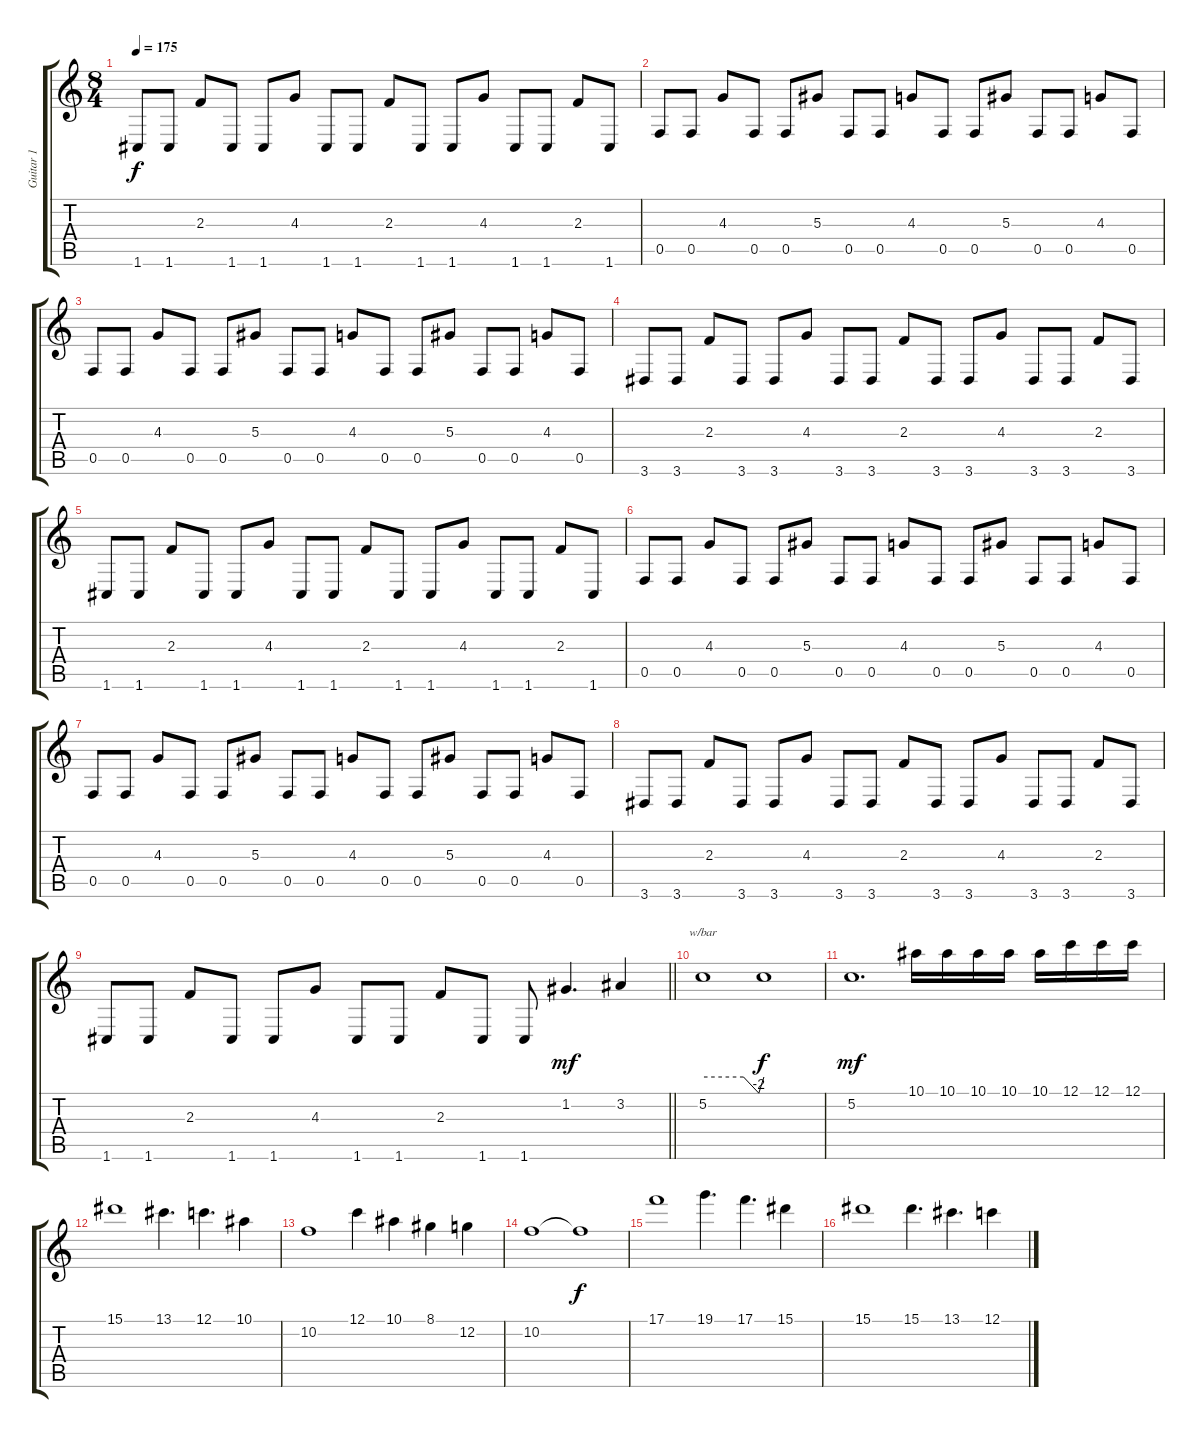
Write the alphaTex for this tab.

\track ("Guitar 1" "Guitar 1") {instrument distortionguitar}
\staff {score tabs}
\tuning (C4 G3 Eb3 Bb2 F2 C2) {hide}
\ts (8 4)
\tempo 175
\clef g2
\ks c
1.6.8{dy f} 1.6.8 2.3.8 1.6.8 1.6.8 4.3.8 1.6.8 1.6.8 2.3.8 1.6.8 1.6.8 4.3.8 1.6.8 1.6.8 2.3.8 1.6.8 |
0.5.8{volume 16 instrument electricguitarclean} 0.5.8 4.3.8 0.5.8 0.5.8 5.3.8 0.5.8 0.5.8 4.3.8 0.5.8 0.5.8 5.3.8 0.5.8 0.5.8 4.3.8 0.5.8 |
0.5.8 0.5.8 4.3.8 0.5.8 0.5.8 5.3.8 0.5.8 0.5.8 4.3.8 0.5.8 0.5.8 5.3.8 0.5.8 0.5.8 4.3.8 0.5.8 |
3.6.8 3.6.8 2.3.8 3.6.8 3.6.8 4.3.8 3.6.8 3.6.8 2.3.8 3.6.8 3.6.8 4.3.8 3.6.8 3.6.8 2.3.8 3.6.8 |
1.6.8 1.6.8 2.3.8 1.6.8 1.6.8 4.3.8 1.6.8 1.6.8 2.3.8 1.6.8 1.6.8 4.3.8 1.6.8 1.6.8 2.3.8 1.6.8 |
0.5.8 0.5.8 4.3.8 0.5.8 0.5.8 5.3.8 0.5.8 0.5.8 4.3.8 0.5.8 0.5.8 5.3.8 0.5.8 0.5.8 4.3.8 0.5.8 |
0.5.8 0.5.8 4.3.8 0.5.8 0.5.8 5.3.8 0.5.8 0.5.8 4.3.8 0.5.8 0.5.8 5.3.8 0.5.8 0.5.8 4.3.8 0.5.8 |
3.6.8 3.6.8 2.3.8 3.6.8 3.6.8 4.3.8 3.6.8 3.6.8 2.3.8 3.6.8 3.6.8 4.3.8 3.6.8 3.6.8 2.3.8 3.6.8 |
\barLineRight lightlight
1.6.8 1.6.8 2.3.8 1.6.8 1.6.8 4.3.8 1.6.8 1.6.8 2.3.8 1.6.8 1.6.8 1.2.4{d dy mf volume 12 instrument distortionguitar} 3.2.4 |
\section ("" "")
5.2.1{tbe (custom default 0 0 40 0 55 -8 60 0)} 5.2{t}.1{dy f} |
5.2.1{d dy mf} 10.1.16 10.1.16 10.1.16 10.1.16 10.1.16 12.1.16 12.1.16 12.1.16 |
15.1.1 13.1.4{d} 12.1.4{d} 10.1.4 |
10.2.1 12.1.4 10.1.4 8.1.4 12.2.4 |
10.2.1 10.2{t}.1{dy f} |
17.1.1 19.1.4{d} 17.1.4{d} 15.1.4 |
15.1.1 15.1.4{d} 13.1.4{d} 12.1.4
